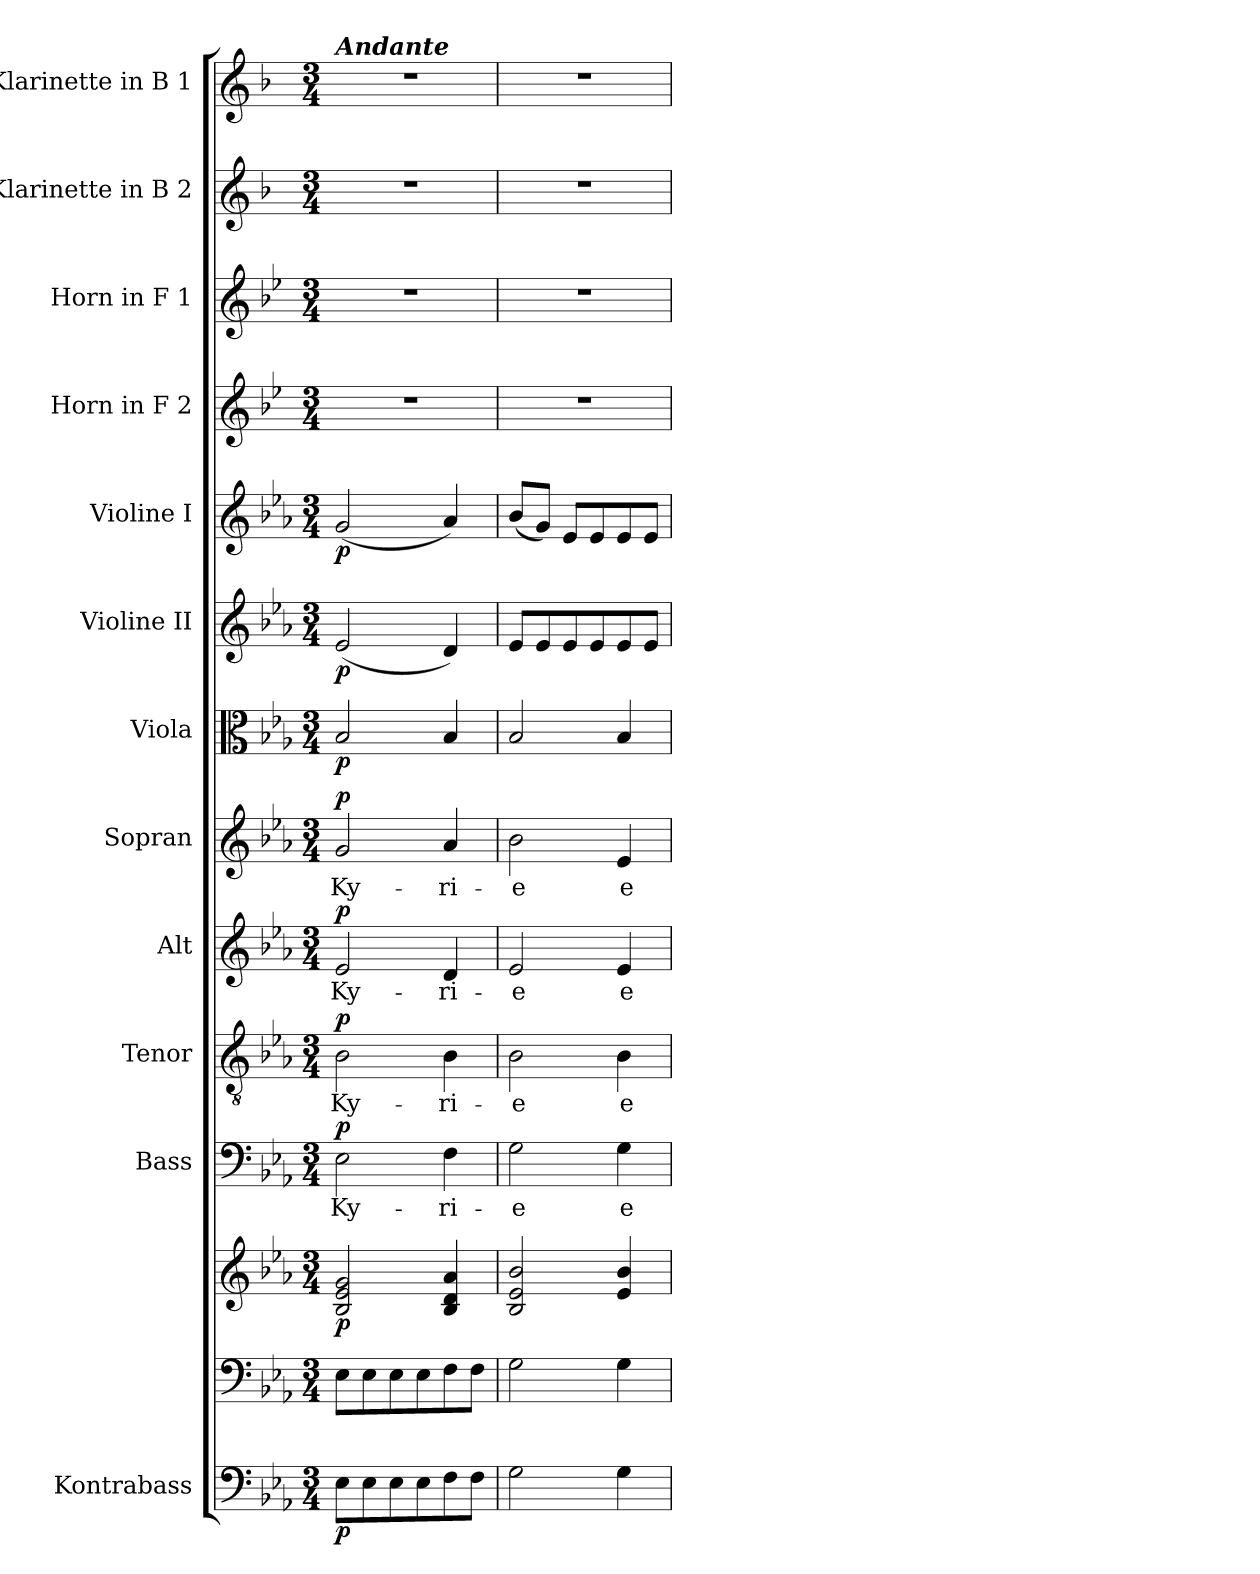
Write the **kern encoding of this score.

**kern	**dynam	**kern	**kern	**dynam	**kern	**text	**dynam	**kern	**text	**dynam	**kern	**text	**dynam	**kern	**text	**dynam	**kern	**dynam	**kern	**dynam	**kern	**dynam	**kern	**kern	**kern	**kern
*part13	*part13	*part12	*part12	*part12	*part11	*part11	*part11	*part10	*part10	*part10	*part9	*part9	*part9	*part8	*part8	*part8	*part7	*part7	*part6	*part6	*part5	*part5	*part4	*part3	*part2	*part1
*staff14	*staff14	*staff13	*staff12	*staff12/13	*staff11	*staff11	*staff11	*staff10	*staff10	*staff10	*staff9	*staff9	*staff9	*staff8	*staff8	*staff8	*staff7	*staff7	*staff6	*staff6	*staff5	*staff5	*staff4	*staff3	*staff2	*staff1
*I"Kontrabass	*	*	*	*	*I"Bass	*	*	*I"Tenor	*	*	*I"Alt	*	*	*I"Sopran	*	*	*I"Viola	*	*I"Violine II	*	*I"Violine I	*	*I"Horn in F 2	*I"Horn in F 1	*I"Klarinette in B 2	*I"Klarinette in B 1
*I'Kb.	*	*	*	*	*I'B	*	*	*I'T	*	*	*I'A	*	*	*I'S	*	*	*I'Vla.	*	*I'Vl. II	*	*I'Vl. I	*	*I'Hrn. 2	*I'Hrn. 1	*	*
*clefF4	*	*clefF4	*clefG2	*	*clefF4	*	*	*clefGv2	*	*	*clefG2	*	*	*clefG2	*	*	*clefC3	*	*clefG2	*	*clefG2	*	*clefG2	*clefG2	*clefG2	*clefG2
*ITrd7c12	*	*	*	*	*	*	*	*	*	*	*	*	*	*	*	*	*	*	*	*	*	*	*ITrd4c7	*ITrd4c7	*ITrd1c2	*ITrd1c2
*k[b-e-a-]	*	*k[b-e-a-]	*k[b-e-a-]	*	*k[b-e-a-]	*	*	*k[b-e-a-]	*	*	*k[b-e-a-]	*	*	*k[b-e-a-]	*	*	*k[b-e-a-]	*	*k[b-e-a-]	*	*k[b-e-a-]	*	*k[b-e-a-]	*k[b-e-a-]	*k[b-e-a-]	*k[b-e-a-]
*E-:	*	*E-:	*E-:	*	*E-:	*	*	*E-:	*	*	*E-:	*	*	*E-:	*	*	*E-:	*	*E-:	*	*E-:	*	*E-:	*E-:	*E-:	*E-:
*M3/4	*	*M3/4	*M3/4	*	*M3/4	*	*	*M3/4	*	*	*M3/4	*	*	*M3/4	*	*	*M3/4	*	*M3/4	*	*M3/4	*	*M3/4	*M3/4	*M3/4	*M3/4
=1	=1	=1	=1	=1	=1	=1	=1	=1	=1	=1	=1	=1	=1	=1	=1	=1	=1	=1	=1	=1	=1	=1	=1	=1	=1	=1
!	!	!	!	!	!	!	!	!	!	!	!	!	!	!	!	!	!	!	!	!	!	!	!	!	!	!LO:TX:a:Bi:t=Andante
!	!LO:DY:b	!	!	!LO:DY:b	!	!LO:LY:b	!LO:DY:a	!	!LO:LY:b	!LO:DY:a	!	!LO:LY:b	!LO:DY:a	!	!LO:LY:b	!LO:DY:a	!	!LO:DY:b	!	!LO:DY:b	!	!LO:DY:b	!	!	!	!
8EE-\L	p	8E-\L	2B-/ 2e-/ 2g/	p	2E-\	Ky-	p	2B-\	Ky-	p	2e-/	Ky-	p	2g/	Ky-	p	2B-/	p	(<2e-/	p	(<2g/	p	2.r	2.r	2.r	2.r
8EE-\	.	8E-\	.	.	.	.	.	.	.	.	.	.	.	.	.	.	.	.	.	.	.	.	.	.	.	.
8EE-\	.	8E-\	.	.	.	.	.	.	.	.	.	.	.	.	.	.	.	.	.	.	.	.	.	.	.	.
8EE-\	.	8E-\	.	.	.	.	.	.	.	.	.	.	.	.	.	.	.	.	.	.	.	.	.	.	.	.
!	!	!	!	!	!	!LO:LY:b	!	!	!LO:LY:b	!	!	!LO:LY:b	!	!	!LO:LY:b	!	!	!	!	!	!	!	!	!	!	!
8FF\	.	8F\	4B-/ 4d/ 4a-/	.	4F\	-ri-	.	4B-\	-ri-	.	4d/	-ri-	.	4a-/	-ri-	.	4B-/	.	4d/)	.	4a-/)	.	.	.	.	.
8FF\J	.	8F\J	.	.	.	.	.	.	.	.	.	.	.	.	.	.	.	.	.	.	.	.	.	.	.	.
=2	=2	=2	=2	=2	=2	=2	=2	=2	=2	=2	=2	=2	=2	=2	=2	=2	=2	=2	=2	=2	=2	=2	=2	=2	=2	=2
!	!	!	!	!	!	!LO:LY:b	!	!	!LO:LY:b	!	!	!LO:LY:b	!	!	!LO:LY:b	!	!	!	!	!	!	!	!	!	!	!
2GG\	.	2G\	2B-/ 2e-/ 2b-/	.	2G\	-e	.	2B-\	-e	.	2e-/	-e	.	2b-\	-e	.	2B-/	.	8e-/L	.	(<8b-/L	.	2.r	2.r	2.r	2.r
.	.	.	.	.	.	.	.	.	.	.	.	.	.	.	.	.	.	.	8e-/	.	8g/J)	.	.	.	.	.
.	.	.	.	.	.	.	.	.	.	.	.	.	.	.	.	.	.	.	8e-/	.	8e-/L	.	.	.	.	.
.	.	.	.	.	.	.	.	.	.	.	.	.	.	.	.	.	.	.	8e-/	.	8e-/	.	.	.	.	.
!	!	!	!	!	!	!LO:LY:b	!	!	!LO:LY:b	!	!	!LO:LY:b	!	!	!LO:LY:b	!	!	!	!	!	!	!	!	!	!	!
4GG\	.	4G\	4e-/ 4b-/	.	4G\	e-	.	4B-\	e-	.	4e-/	e-	.	4e-/	e-	.	4B-/	.	8e-/	.	8e-/	.	.	.	.	.
.	.	.	.	.	.	.	.	.	.	.	.	.	.	.	.	.	.	.	8e-/J	.	8e-/J	.	.	.	.	.
=	=	=	=	=	=	=	=	=	=	=	=	=	=	=	=	=	=	=	=	=	=	=	=	=	=	=
*-	*-	*-	*-	*-	*-	*-	*-	*-	*-	*-	*-	*-	*-	*-	*-	*-	*-	*-	*-	*-	*-	*-	*-	*-	*-	*-
